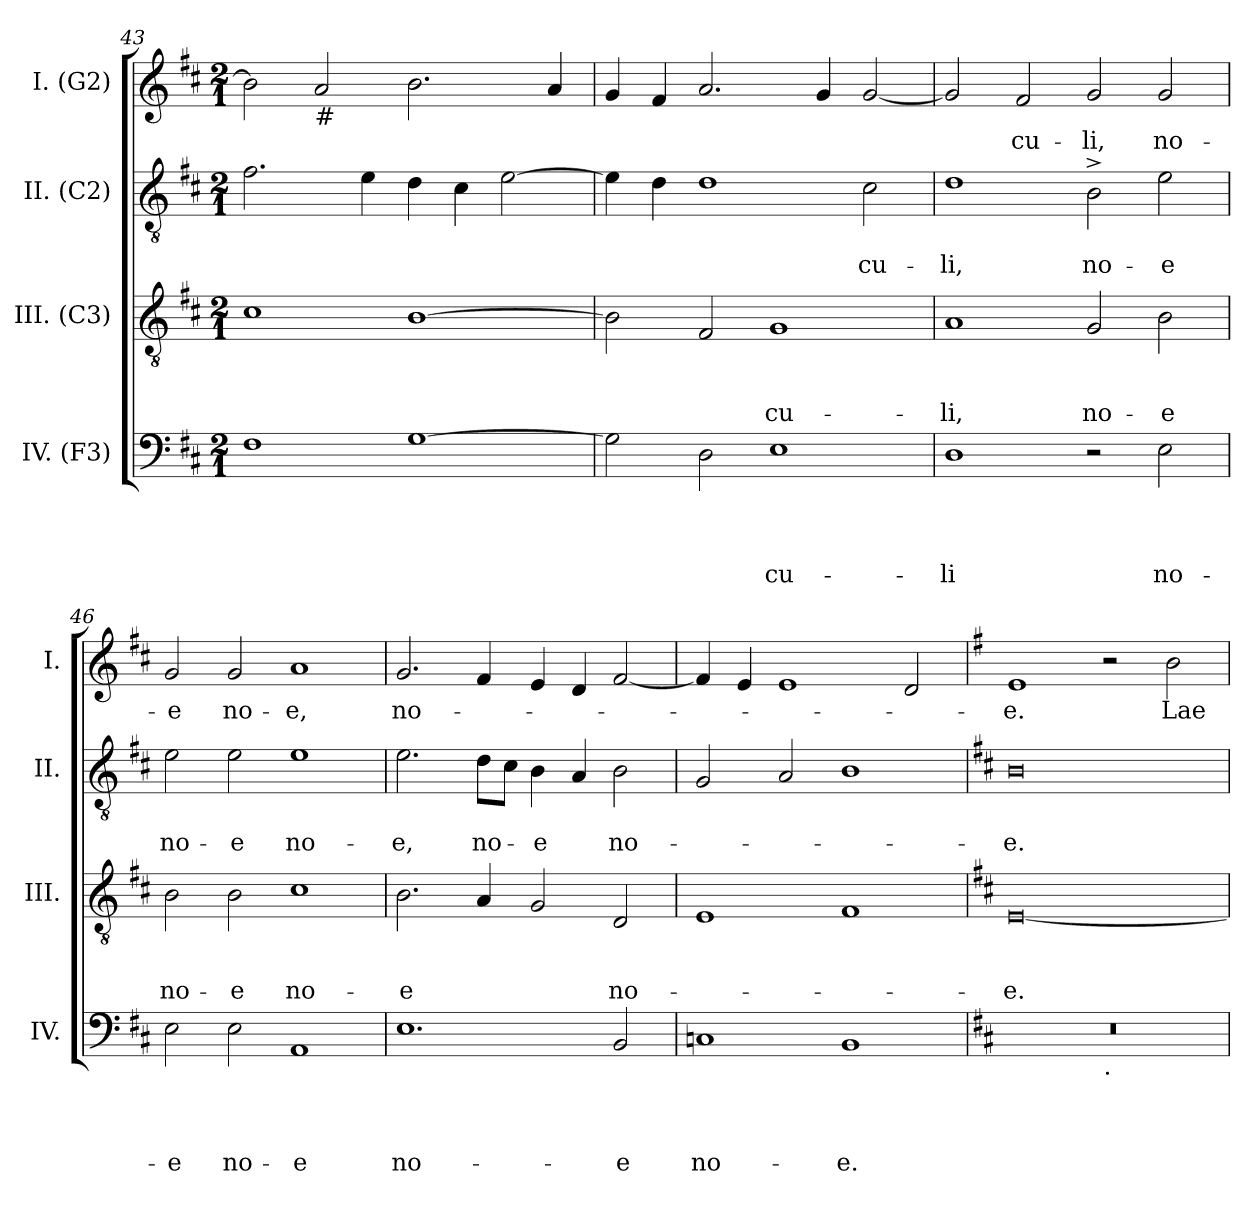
**kern	**text	**text	**text	**text	**kern	**text	**text	**text	**kern	**text	**text	**kern	**text
*part4	*part4	*part4	*part4	*part4	*part3	*part3	*part3	*part3	*part2	*part2	*part2	*part1	*part1
*staff4	*staff4	*staff4	*staff4	*staff4	*staff3	*staff3	*staff3	*staff3	*staff2	*staff2	*staff2	*staff1	*staff1
*I"IV. (F3)	*	*	*	*	*I"III. (C3)	*	*	*	*I"II. (C2)	*	*	*I"I. (G2)	*
*I'IV.	*	*	*	*	*I'III.	*	*	*	*I'II.	*	*	*I'I.	*
!!LO:LB:g=z
*clefF4	*	*	*	*	*clefGv2	*	*	*	*clefGv2	*	*	*clefG2	*
*k[f#c#]	*	*	*	*	*k[f#c#]	*	*	*	*k[f#c#]	*	*	*k[f#c#]	*
*D:	*	*	*	*	*D:	*	*	*	*D:	*	*	*D:	*
*M2/1	*	*	*	*	*M2/1	*	*	*	*M2/1	*	*	*M2/1	*
=43	=43	=43	=43	=43	=43	=43	=43	=43	=43	=43	=43	=43	=43
1F#	.	.	.	.	1c#	.	.	.	2.f#\	.	.	2b\]	.
!	!	!	!	!	!	!	!	!	!	!	!	!LO:TX:b:t=#	!
.	.	.	.	.	.	.	.	.	.	.	.	2a/	.
.	.	.	.	.	.	.	.	.	4e\	.	.	.	.
[>1G	.	.	.	.	[>1B	.	.	.	4d\	.	.	2.b\	.
.	.	.	.	.	.	.	.	.	4c#\	.	.	.	.
.	.	.	.	.	.	.	.	.	[>2e\	.	.	.	.
.	.	.	.	.	.	.	.	.	.	.	.	4a/	.
=44	=44	=44	=44	=44	=44	=44	=44	=44	=44	=44	=44	=44	=44
2G\]	.	.	.	.	2B\]	.	.	.	4e\]	.	.	4g/	.
.	.	.	.	.	.	.	.	.	4d\	.	.	4f#/	.
2D\	.	.	.	.	2F#/	.	.	.	1d	.	.	2.a/	.
!	!	!	!	!LO:LY:b	!	!	!	!LO:LY:b	!	!	!	!	!
1E	.	.	.	-cu-	1G	.	.	-cu-	.	.	.	.	.
.	.	.	.	.	.	.	.	.	.	.	.	4g/	.
!	!	!	!	!	!	!	!	!	!	!	!LO:LY:b	!	!
.	.	.	.	.	.	.	.	.	2c#\	.	-cu-	[<2g/	.
=45	=45	=45	=45	=45	=45	=45	=45	=45	=45	=45	=45	=45	=45
!	!	!	!	!LO:LY:b:rj	!	!	!	!LO:LY:b	!	!	!LO:LY:b	!	!
1D	.	.	.	-li	1A	.	.	-li,	1d	.	-li,	2g/]	.
!	!	!	!	!	!	!	!	!	!	!	!	!	!LO:LY:b
.	.	.	.	.	.	.	.	.	.	.	.	2f#/	-cu-
!	!	!	!	!	!	!	!	!LO:LY:b	!	!	!LO:LY:b	!	!LO:LY:b
2r	.	.	.	.	2G/	.	.	no-	2B^>\	.	no-	2g/	-li,
!	!	!	!	!LO:LY:b	!	!	!	!LO:LY:b	!	!	!LO:LY:b	!	!LO:LY:b
2E\	.	.	.	no-	2B\	.	.	-e	2e\	.	-e	2g/	no-
=46	=46	=46	=46	=46	=46	=46	=46	=46	=46	=46	=46	=46	=46
!	!	!	!	!LO:LY:b	!	!	!	!LO:LY:b	!	!	!LO:LY:b	!	!LO:LY:b
2E\	.	.	.	-e	2B\	.	.	no-	2e\	.	no-	2g/	-e
!	!	!	!	!LO:LY:b	!	!	!	!LO:LY:b	!	!	!LO:LY:b	!	!LO:LY:b
2E\	.	.	.	no-	2B\	.	.	-e	2e\	.	-e	2g/	no-
!	!	!	!	!LO:LY:b:rj	!	!	!	!LO:LY:b	!	!	!LO:LY:b	!	!LO:LY:b
1AA	.	.	.	-e	1c#	.	.	no-	1e	.	no-	1a	-e,
!!LO:LB:g=z
=47	=47	=47	=47	=47	=47	=47	=47	=47	=47	=47	=47	=47	=47
!	!	!	!	!LO:LY:b	!	!	!	!LO:LY:b:rj	!	!	!LO:LY:b	!	!LO:LY:b
1.E	.	.	.	no-	2.B\	.	.	-e	2.e\	.	-e,	2.g/	no-
!	!	!	!	!	!	!	!	!	!	!	!LO:LY:b	!	!
.	.	.	.	.	4A/	.	.	.	8d\L	.	no-	4f#/	.
.	.	.	.	.	.	.	.	.	8c#\J	.	.	.	.
!	!	!	!	!	!	!	!	!	!	!	!LO:LY:b	!	!
.	.	.	.	.	2G/	.	.	.	4B\	.	-e	4e/	.
.	.	.	.	.	.	.	.	.	4A/	.	.	4d/	.
!	!	!	!	!LO:LY:b	!	!	!	!LO:LY:b	!	!	!LO:LY:b	!	!
2BB/	.	.	.	-e	2D/	.	.	no-	2B\	.	no-	[<2f#/	.
=48	=48	=48	=48	=48	=48	=48	=48	=48	=48	=48	=48	=48	=48
!	!	!	!	!LO:LY:b	!	!	!	!	!	!	!	!	!
1Cn	.	.	.	no-	1E	.	.	.	2G/	.	.	4f#/]	.
.	.	.	.	.	.	.	.	.	.	.	.	4e/	.
.	.	.	.	.	.	.	.	.	2A/	.	.	1e	.
!	!	!	!	!LO:LY:b	!	!	!	!	!	!	!	!	!
1BB	.	.	.	-e.	1F#	.	.	.	1B	.	.	.	.
.	.	.	.	.	.	.	.	.	.	.	.	2d/	.
=49	=49	=49	=49	=49	=49	=49	=49	=49	=49	=49	=49	=49	=49
*	*	*	*	*	*	*	*	*	*	*	*	*k[f#]	*
*	*	*	*	*	*	*	*	*	*	*	*	*G:	*
!	!	!	!	!	!	!	!	!LO:LY:b:rj	!	!	!LO:LY:b:rj	!	!LO:LY:b
*^	*	*	*	*	*	*	*	*	*	*	*	*	*
0r	1ryy	.	.	.	.	[<0E	.	.	-e.	0B	.	-e.	1e	-e.
!	!LO:TX:b:t=.	!	!	!	!	!	!	!	!	!	!	!	!	!
.	1ryy	.	.	.	.	.	.	.	.	.	.	.	2r	.
!	!	!	!	!	!	!	!	!	!	!	!	!	!	!LO:LY:b
.	.	.	.	.	.	.	.	.	.	.	.	.	2b\	Lae-
*v	*v	*	*	*	*	*	*	*	*	*	*	*	*	*
=	=	=	=	=	=	=	=	=	=	=	=	=	=
*-	*-	*-	*-	*-	*-	*-	*-	*-	*-	*-	*-	*-	*-
